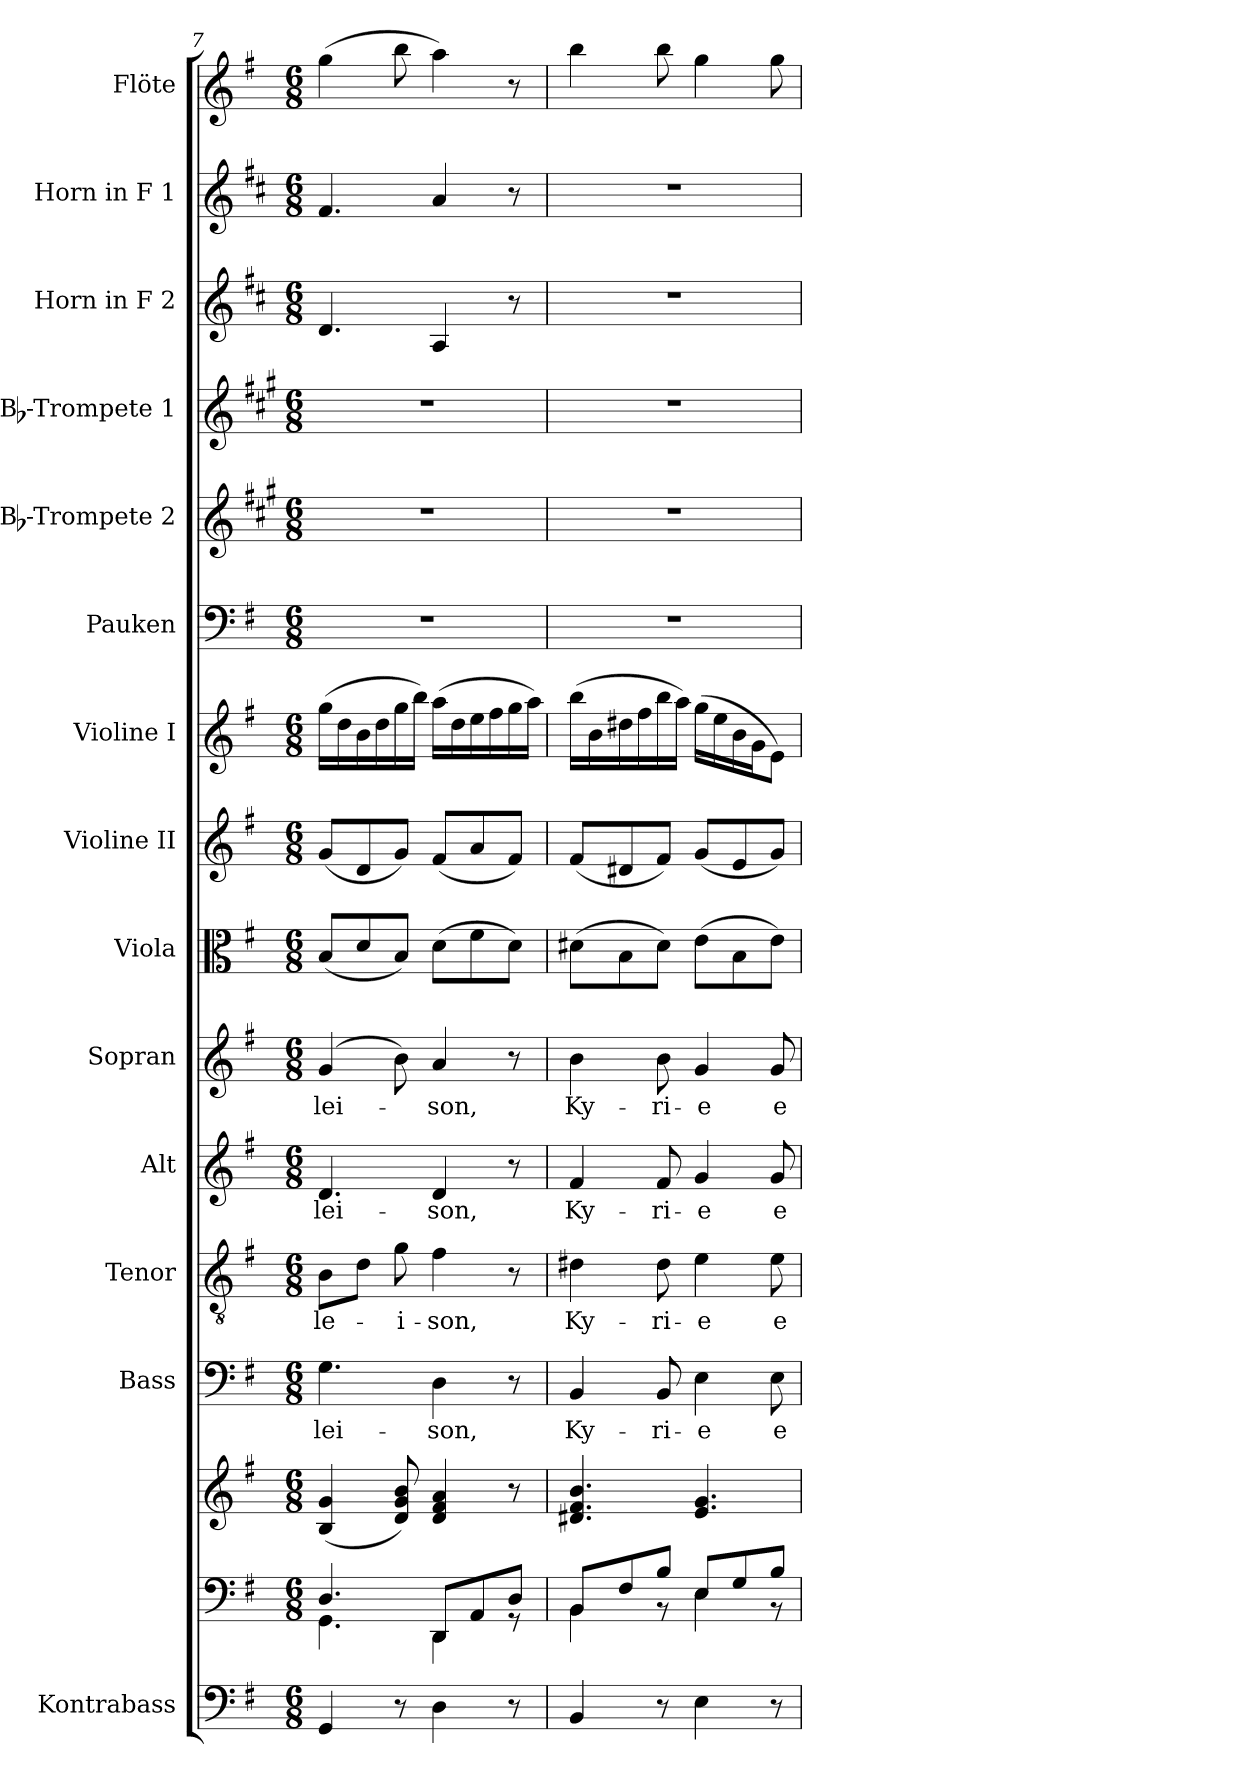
**kern	**kern	**kern	**kern	**text	**kern	**text	**kern	**text	**kern	**text	**kern	**kern	**kern	**kern	**kern	**kern	**kern	**kern	**kern
*part15	*part14	*part14	*part13	*part13	*part12	*part12	*part11	*part11	*part10	*part10	*part9	*part8	*part7	*part6	*part5	*part4	*part3	*part2	*part1
*staff16	*staff15	*staff14	*staff13	*staff13	*staff12	*staff12	*staff11	*staff11	*staff10	*staff10	*staff9	*staff8	*staff7	*staff6	*staff5	*staff4	*staff3	*staff2	*staff1
*I"Kontrabass	*	*	*I"Bass	*	*I"Tenor	*	*I"Alt	*	*I"Sopran	*	*I"Viola	*I"Violine II	*I"Violine I	*I"Pauken	*I"Bb-Trompete 2	*I"Bb-Trompete 1	*I"Horn in F 2	*I"Horn in F 1	*I"Flöte
*I'Kb.	*	*	*I'B.	*	*I'T.	*	*I'A.	*	*I'S.	*	*I'Vla.	*I'Vl. II	*I'Vl. I	*I'Pk.	*I'Bb Trp. 2	*I'Bb Trp. 1	*	*	*I'Fl.
!!LO:PB:g=z
*clefF4	*clefF4	*clefG2	*clefF4	*	*clefGv2	*	*clefG2	*	*clefG2	*	*clefC3	*clefG2	*clefG2	*clefF4	*clefG2	*clefG2	*clefG2	*clefG2	*clefG2
*ITrd7c12	*	*	*	*	*	*	*	*	*	*	*	*	*	*	*ITrd1c2	*ITrd1c2	*ITrd4c7	*ITrd4c7	*
*k[f#]	*k[f#]	*k[f#]	*k[f#]	*	*k[f#]	*	*k[f#]	*	*k[f#]	*	*k[f#]	*k[f#]	*k[f#]	*k[f#]	*k[f#]	*k[f#]	*k[f#]	*k[f#]	*k[f#]
*G:	*G:	*G:	*G:	*	*G:	*	*G:	*	*G:	*	*G:	*G:	*G:	*G:	*G:	*G:	*G:	*G:	*G:
*M6/8	*M6/8	*M6/8	*M6/8	*	*M6/8	*	*M6/8	*	*M6/8	*	*M6/8	*M6/8	*M6/8	*M6/8	*M6/8	*M6/8	*M6/8	*M6/8	*M6/8
=7	=7	=7	=7	=7	=7	=7	=7	=7	=7	=7	=7	=7	=7	=7	=7	=7	=7	=7	=7
*	*^	*	*	*	*	*	*	*	*	*	*	*	*	*	*	*	*	*	*
!	!	!	!	!	!LO:LY:b	!	!LO:LY:b	!	!LO:LY:b	!	!LO:LY:b	!	!	!	!	!	!	!	!	!
4GGG/	4.D/	4.GG\	(<4B/ 4g/	4.G\	-lei-	8B\L	-le-	4.d/	-lei-	(4g/	-lei-	(<8B/L	(<8g/L	(>16gg\LL	2.r	2.r	2.r	4.G/	4.B/	(>4gg\
.	.	.	.	.	.	.	.	.	.	.	.	.	.	16dd\	.	.	.	.	.	.
.	.	.	.	.	.	8d\J	.	.	.	.	.	8d/	8d/	16b\	.	.	.	.	.	.
.	.	.	.	.	.	.	.	.	.	.	.	.	.	16dd\	.	.	.	.	.	.
!	!	!	!	!	!	!	!LO:LY:b	!	!	!	!	!	!	!	!	!	!	!	!	!
8r	.	.	8d/ 8g/ 8b/)	.	.	8g\	-i-	.	.	8b\)	.	8B/J)	8g/J)	16gg\	.	.	.	.	.	8bb\
.	.	.	.	.	.	.	.	.	.	.	.	.	.	16bb\JJ)	.	.	.	.	.	.
!	!	!	!	!	!LO:LY:b	!	!LO:LY:b	!	!LO:LY:b	!	!LO:LY:b	!	!	!	!	!	!	!	!	!
4DD\	8DD/L	4DD\	4d/ 4f#/ 4a/	4D\	-son,	4f#\	-son,	4d/	-son,	4a/	-son,	(>8d\L	(<8f#/L	(>16aa\LL	.	.	.	4D/	4d/	4aa\)
.	.	.	.	.	.	.	.	.	.	.	.	.	.	16dd\	.	.	.	.	.	.
.	8AA/	.	.	.	.	.	.	.	.	.	.	8f#\	8a/	16ee\	.	.	.	.	.	.
.	.	.	.	.	.	.	.	.	.	.	.	.	.	16ff#\	.	.	.	.	.	.
8r	8D/J	8rGG	8r	8r	.	8r	.	8r	.	8r	.	8d\J)	8f#/J)	16gg\	.	.	.	8r	8r	8r
.	.	.	.	.	.	.	.	.	.	.	.	.	.	16aa\JJ)	.	.	.	.	.	.
=8	=8	=8	=8	=8	=8	=8	=8	=8	=8	=8	=8	=8	=8	=8	=8	=8	=8	=8	=8	=8
!	!	!	!	!	!LO:LY:b	!	!LO:LY:b	!	!LO:LY:b	!	!LO:LY:b	!	!	!	!	!	!	!	!	!
4BBB/	8BB/L	4BB\	4.d#X/ 4.f#/ 4.b/	4BB/	Ky-	4d#X\	Ky-	4f#/	Ky-	4b\	Ky-	(>8d#X\L	(<8f#/L	(>16bb\LL	2.r	2.r	2.r	2.r	2.r	4bb\
.	.	.	.	.	.	.	.	.	.	.	.	.	.	16b\	.	.	.	.	.	.
.	8F#/	.	.	.	.	.	.	.	.	.	.	8B\	8d#X/	16dd#X\	.	.	.	.	.	.
.	.	.	.	.	.	.	.	.	.	.	.	.	.	16ff#\	.	.	.	.	.	.
!	!	!	!	!	!LO:LY:b	!	!LO:LY:b	!	!LO:LY:b	!	!LO:LY:b	!	!	!	!	!	!	!	!	!
8r	8B/J	8rBB	.	8BB/	-ri-	8d#\	-ri-	8f#/	-ri-	8b\	-ri-	8d#\J)	8f#/J)	16bb\	.	.	.	.	.	8bb\
.	.	.	.	.	.	.	.	.	.	.	.	.	.	16aa\JJ)	.	.	.	.	.	.
!	!	!	!	!	!LO:LY:b	!	!LO:LY:b	!	!LO:LY:b	!	!LO:LY:b	!	!	!	!	!	!	!	!	!
4EE\	8E/L	4E\	4.e/ 4.g/	4E\	-e	4e\	-e	4g/	-e	4g/	-e	(>8e\L	(<8g/L	(>16gg\LL	.	.	.	.	.	4gg\
.	.	.	.	.	.	.	.	.	.	.	.	.	.	16ee\	.	.	.	.	.	.
.	8G/	.	.	.	.	.	.	.	.	.	.	8B\	8e/	16b\	.	.	.	.	.	.
.	.	.	.	.	.	.	.	.	.	.	.	.	.	16g\J	.	.	.	.	.	.
!	!	!	!	!	!LO:LY:b	!	!LO:LY:b	!	!LO:LY:b	!	!LO:LY:b	!	!	!	!	!	!	!	!	!
8r	8B/J	8rBB	.	8E\	e-	8e\	e-	8g/	e-	8g/	e-	8e\J)	8g/J)	8e\J)	.	.	.	.	.	8gg\
*	*v	*v	*	*	*	*	*	*	*	*	*	*	*	*	*	*	*	*	*	*
=	=	=	=	=	=	=	=	=	=	=	=	=	=	=	=	=	=	=	=
*-	*-	*-	*-	*-	*-	*-	*-	*-	*-	*-	*-	*-	*-	*-	*-	*-	*-	*-	*-
